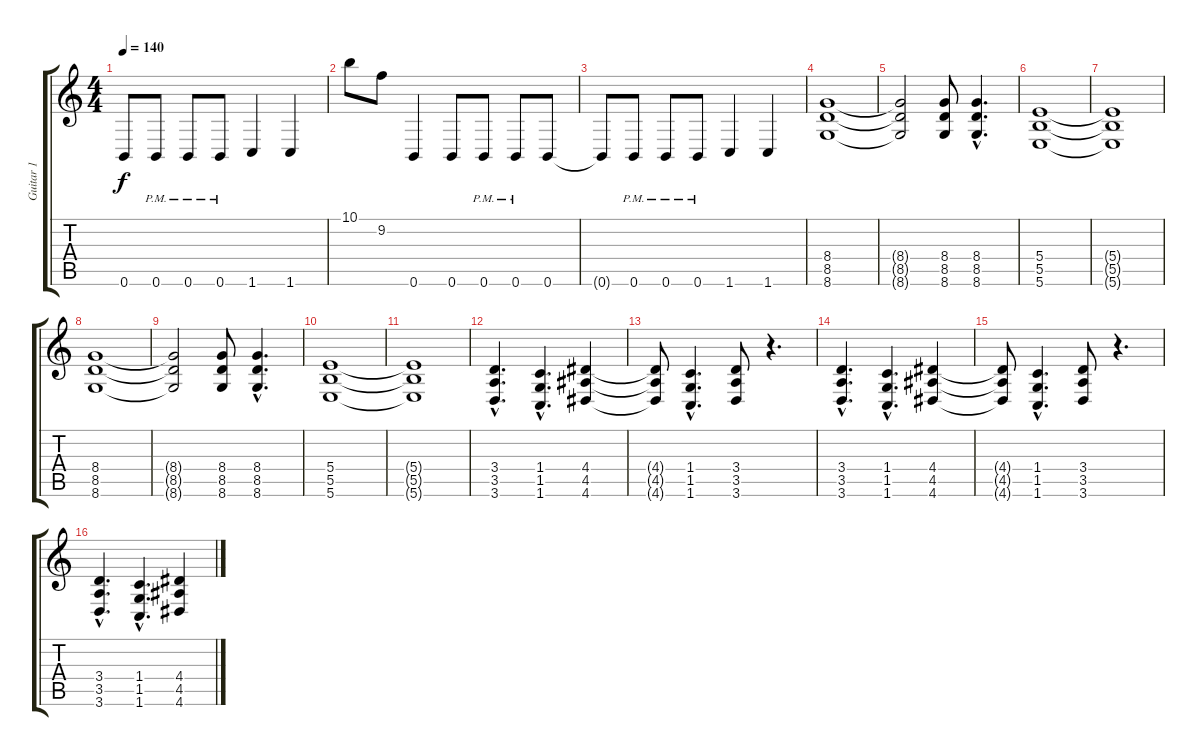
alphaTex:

\track ("Guitar 1" "Guitar 1") {instrument distortionguitar}
\staff {score tabs}
\tuning (Db4 Ab3 E3 B2 Gb2 B1) {hide}
\ts (4 4)
\tempo 140
\clef g2
\ks c
0.6{t}.8{dy f} 0.6{pm}.8 0.6{pm}.8 0.6{pm}.8 1.6.4 1.6.4 |
10.1.8 9.2.8 0.6.4 0.6.8 0.6{pm}.8 0.6{pm}.8 0.6.8 |
0.6{t}.8 0.6{pm}.8 0.6{pm}.8 0.6{pm}.8 1.6.4 1.6.4 |
(8.4 8.5 8.6).1 |
(8.4{t} 8.5{t} 8.6{t}).2 (8.4 8.5 8.6).8 (8.4{hac} 8.5{hac} 8.6{hac}).4{d} |
(5.4 5.5 5.6).1 |
(5.4{t} 5.5{t} 5.6{t}).1 |
(8.4 8.5 8.6).1 |
(8.4{t} 8.5{t} 8.6{t}).2 (8.4 8.5 8.6).8 (8.4{hac} 8.5{hac} 8.6{hac}).4{d} |
(5.4 5.5 5.6).1 |
(5.4{t} 5.5{t} 5.6{t}).1 |
(3.4{hac} 3.5{hac} 3.6{hac}).4{d} (1.4{hac} 1.5{hac} 1.6{hac}).4{d} (4.4 4.5 4.6).4 |
(4.4{t} 4.5{t} 4.6{t}).8 (1.4{hac} 1.5{hac} 1.6{hac}).4{d} (3.4 3.5 3.6).8 r.4{d} |
(3.4{hac} 3.5{hac} 3.6{hac}).4{d} (1.4{hac} 1.5{hac} 1.6{hac}).4{d} (4.4 4.5 4.6).4 |
(4.4{t} 4.5{t} 4.6{t}).8 (1.4{hac} 1.5{hac} 1.6{hac}).4{d} (3.4 3.5 3.6).8 r.4{d} |
(3.4{hac} 3.5{hac} 3.6{hac}).4{d} (1.4{hac} 1.5{hac} 1.6{hac}).4{d} (4.4 4.5 4.6).4
